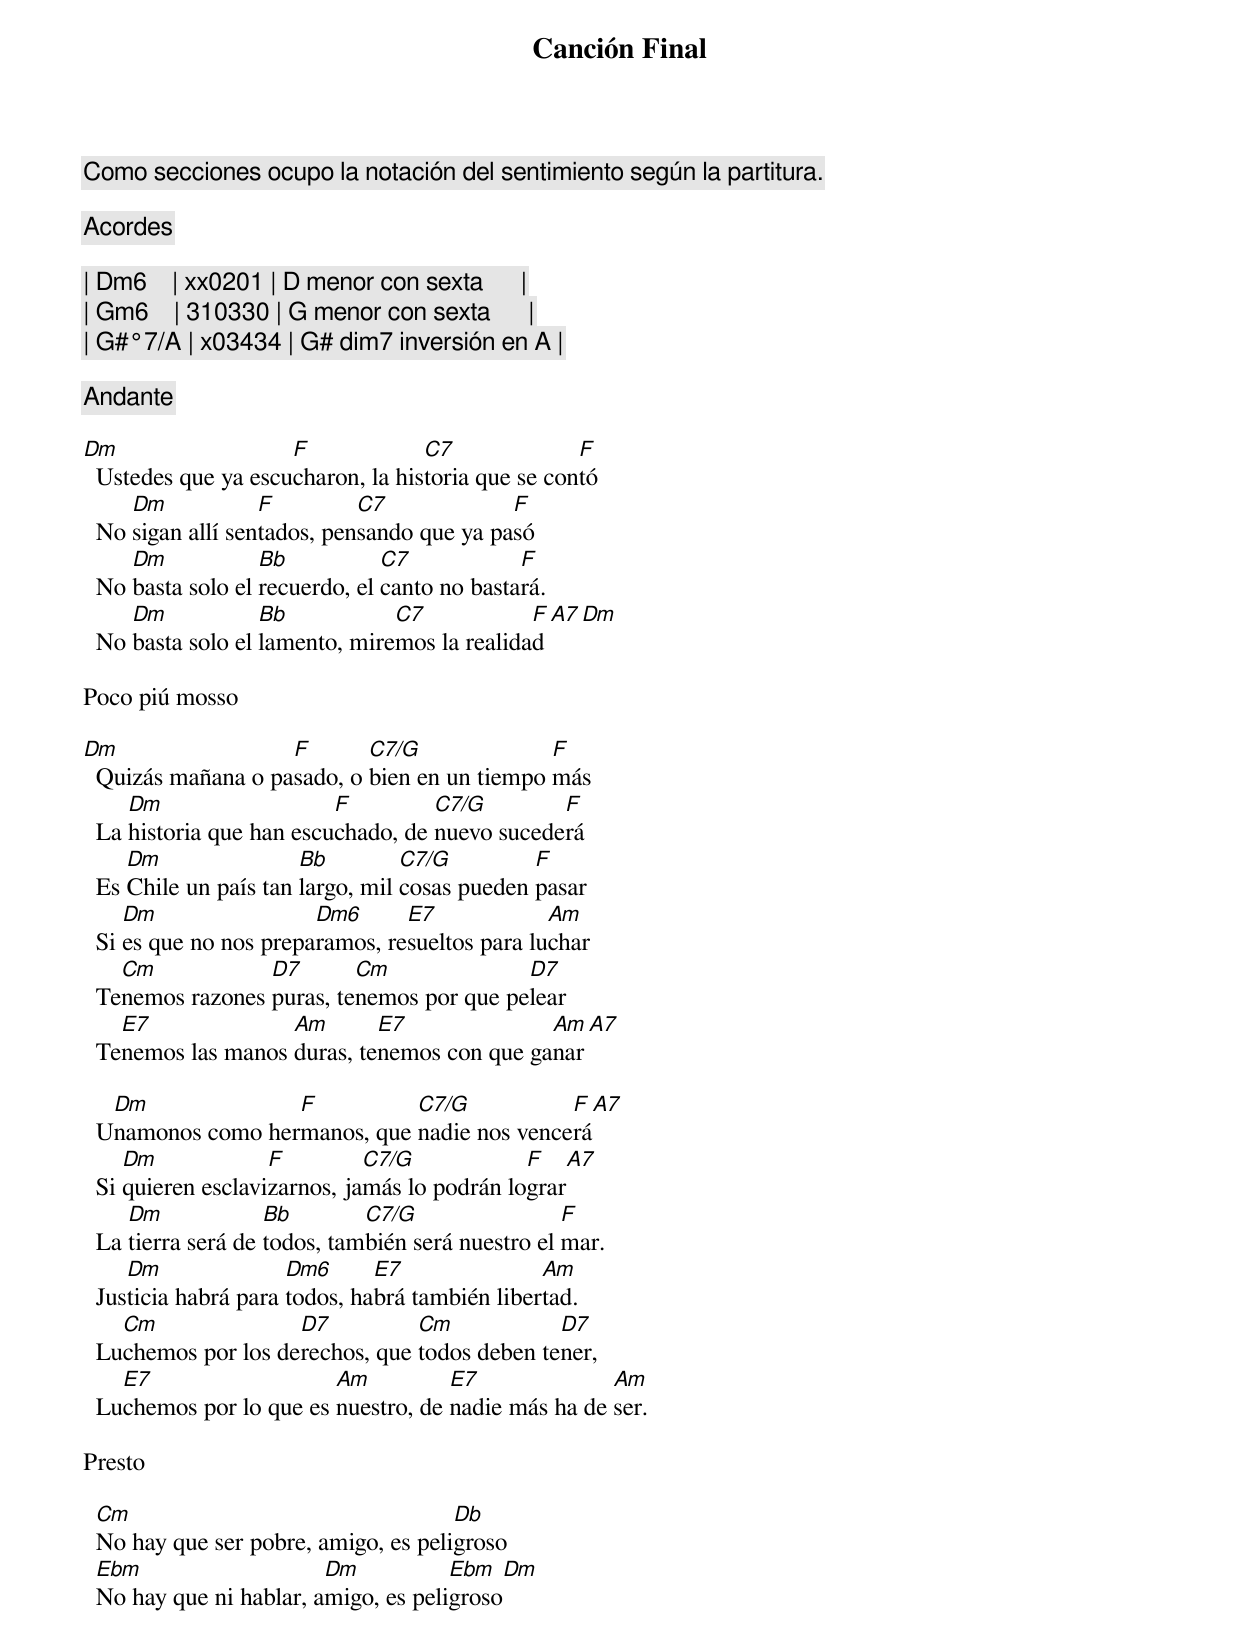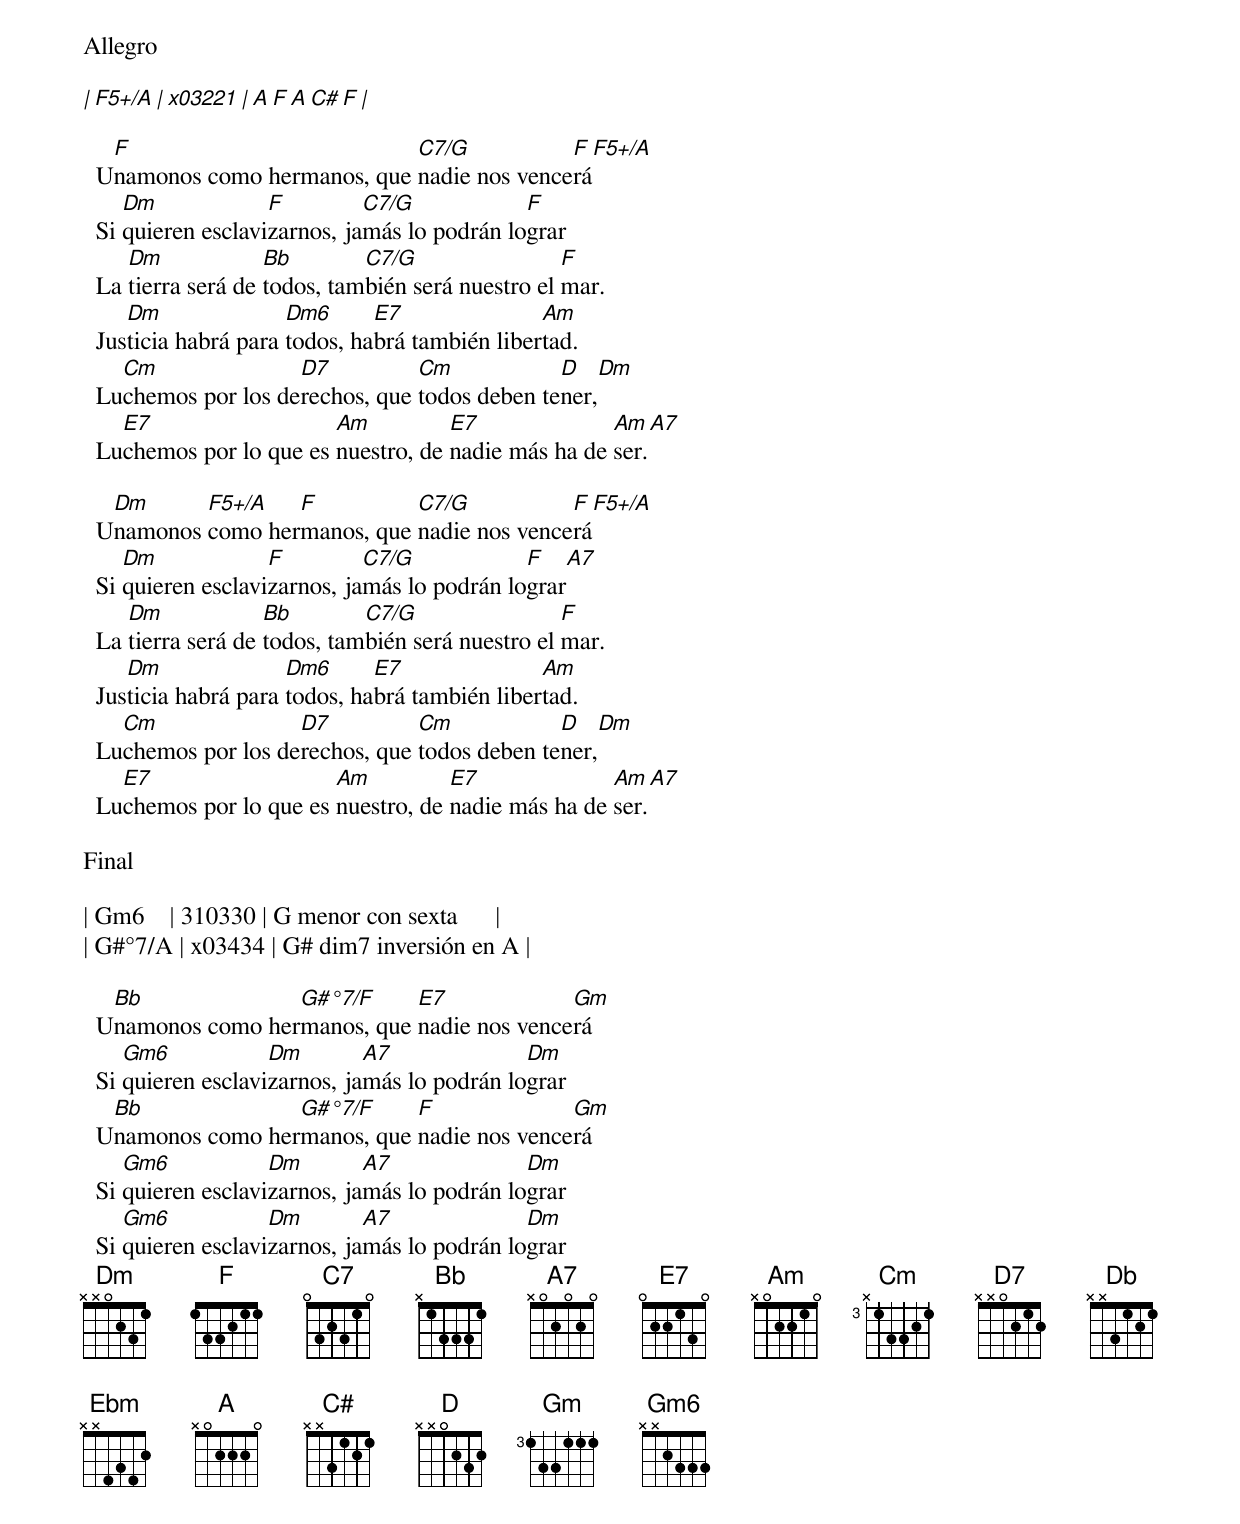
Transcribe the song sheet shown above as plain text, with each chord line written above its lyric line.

Canción Final

Como secciones ocupo la notación del sentimiento según la partitura.

Acordes

| Dm6    | xx0201 | D menor con sexta      |
| Gm6    | 310330 | G menor con sexta      |
| G#°7/A | x03434 | G# dim7 inversión en A |

Andante

Dm                   F             C7              F
  Ustedes que ya escucharon, la historia que se contó
     Dm            F         C7             F
  No sigan allí sentados, pensando que ya pasó
     Dm            Bb           C7            F
  No basta solo el recuerdo, el canto no bastará.
     Dm            Bb           C7            F  A7 Dm
  No basta solo el lamento, miremos la realidad

Poco piú mosso

Dm                  F       C7/G              F
  Quizás mañana o pasado, o bien en un tiempo más
     Dm                   F         C7/G        F
  La historia que han escuchado, de nuevo sucederá
     Dm                Bb         C7/G         F
  Es Chile un país tan largo, mil cosas pueden pasar
     Dm                 Dm6      E7             Am
  Si es que no nos preparamos, resueltos para luchar
    Cm            D7       Cm              D7
  Tenemos razones puras, tenemos por que pelear
    E7              Am       E7              Am  A7
  Tenemos las manos duras, tenemos con que ganar

   Dm              F          C7/G           F  A7
  Unamonos como hermanos, que nadie nos vencerá
     Dm             F         C7/G            F    A7
  Si quieren esclavizarnos, jamás lo podrán lograr
     Dm             Bb        C7/G                 F
  La tierra será de todos, también será nuestro el mar.
     Dm               Dm6      E7               Am
  Justicia habrá para todos, habrá también libertad.
    Cm               D7          Cm            D7
  Luchemos por los derechos, que todos deben tener,
    E7                   Am          E7              Am
  Luchemos por lo que es nuestro, de nadie más ha de ser.

Presto

  Cm                                  Db
  No hay que ser pobre, amigo, es peligroso
  Ebm                    Dm           Ebm   Dm
  No hay que ni hablar, amigo, es peligroso

Allegro

| F5+/A | x03221 | A F A C# F |

   F                          C7/G           F  F5+/A
  Unamonos como hermanos, que nadie nos vencerá
     Dm             F         C7/G            F
  Si quieren esclavizarnos, jamás lo podrán lograr
     Dm             Bb        C7/G                 F
  La tierra será de todos, también será nuestro el mar.
     Dm               Dm6      E7               Am
  Justicia habrá para todos, habrá también libertad.
    Cm               D7          Cm            D    Dm
  Luchemos por los derechos, que todos deben tener,
    E7                   Am          E7              Am   A7
  Luchemos por lo que es nuestro, de nadie más ha de ser.

   Dm      F5+/A   F          C7/G           F  F5+/A
  Unamonos como hermanos, que nadie nos vencerá
     Dm             F         C7/G            F    A7
  Si quieren esclavizarnos, jamás lo podrán lograr
     Dm             Bb        C7/G                 F
  La tierra será de todos, también será nuestro el mar.
     Dm               Dm6      E7               Am
  Justicia habrá para todos, habrá también libertad.
    Cm               D7          Cm            D    Dm
  Luchemos por los derechos, que todos deben tener,
    E7                   Am          E7              Am   A7
  Luchemos por lo que es nuestro, de nadie más ha de ser.

Final

| Gm6    | 310330 | G menor con sexta      |
| G#°7/A | x03434 | G# dim7 inversión en A |

   Bb              G#°7/F     E7             Gm
  Unamonos como hermanos, que nadie nos vencerá
     Gm6            Dm        A7              Dm
  Si quieren esclavizarnos, jamás lo podrán lograr
   Bb              G#°7/F     F              Gm
  Unamonos como hermanos, que nadie nos vencerá
     Gm6            Dm        A7              Dm
  Si quieren esclavizarnos, jamás lo podrán lograr
     Gm6            Dm        A7              Dm
  Si quieren esclavizarnos, jamás lo podrán lograr
